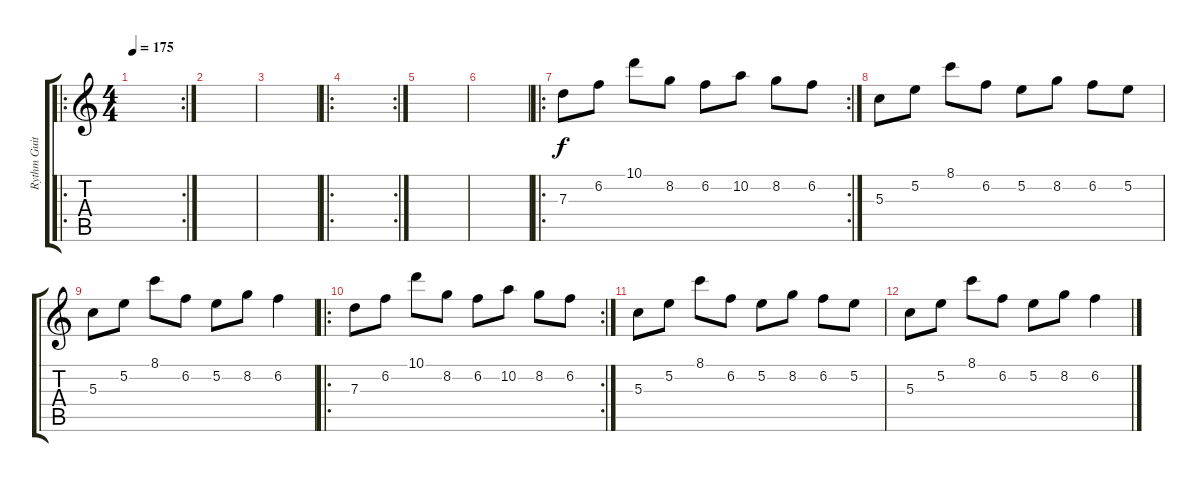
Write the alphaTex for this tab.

\track ("Rythm Guitar 2" "Rythm Guit") {instrument overdrivenguitar}
\staff {score tabs}
\tuning (E4 B3 G3 D3 A2 E2) {hide}
\ro
\rc 2
\ts (4 4)
\tempo 175
\clef g2
\ks c
|
|
|
\ro
\rc 2
|
|
|
\ro
\rc 2
7.3.8 6.2.8 10.1.8 8.2.8 6.2.8 10.2.8 8.2.8 6.2.8 |
5.3.8 5.2.8 8.1.8 6.2.8 5.2.8 8.2.8 6.2.8 5.2.8 |
5.3.8 5.2.8 8.1.8 6.2.8 5.2.8 8.2.8 6.2.4 |
\ro
\rc 2
7.3.8 6.2.8 10.1.8 8.2.8 6.2.8 10.2.8 8.2.8 6.2.8 |
5.3.8 5.2.8 8.1.8 6.2.8 5.2.8 8.2.8 6.2.8 5.2.8 |
5.3.8 5.2.8 8.1.8 6.2.8 5.2.8 8.2.8 6.2.4
